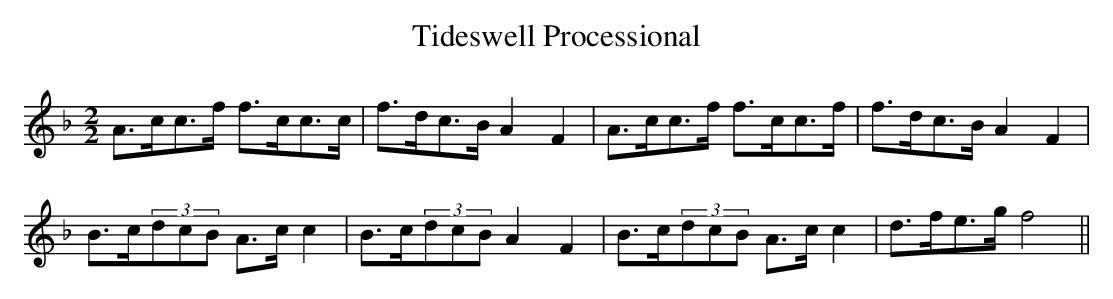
X:1
T:Tideswell Processional
M:2/2
L:1/8
K:F
A>cc>f f>cc>c|f>dc>B A2F2|A>cc>f f>cc>f|f>dc>B A2F2|
B>c(3dcB A>cc2|B>c(3dcB A2F2|B>c(3dcB A>cc2|d>fe>g f4||
